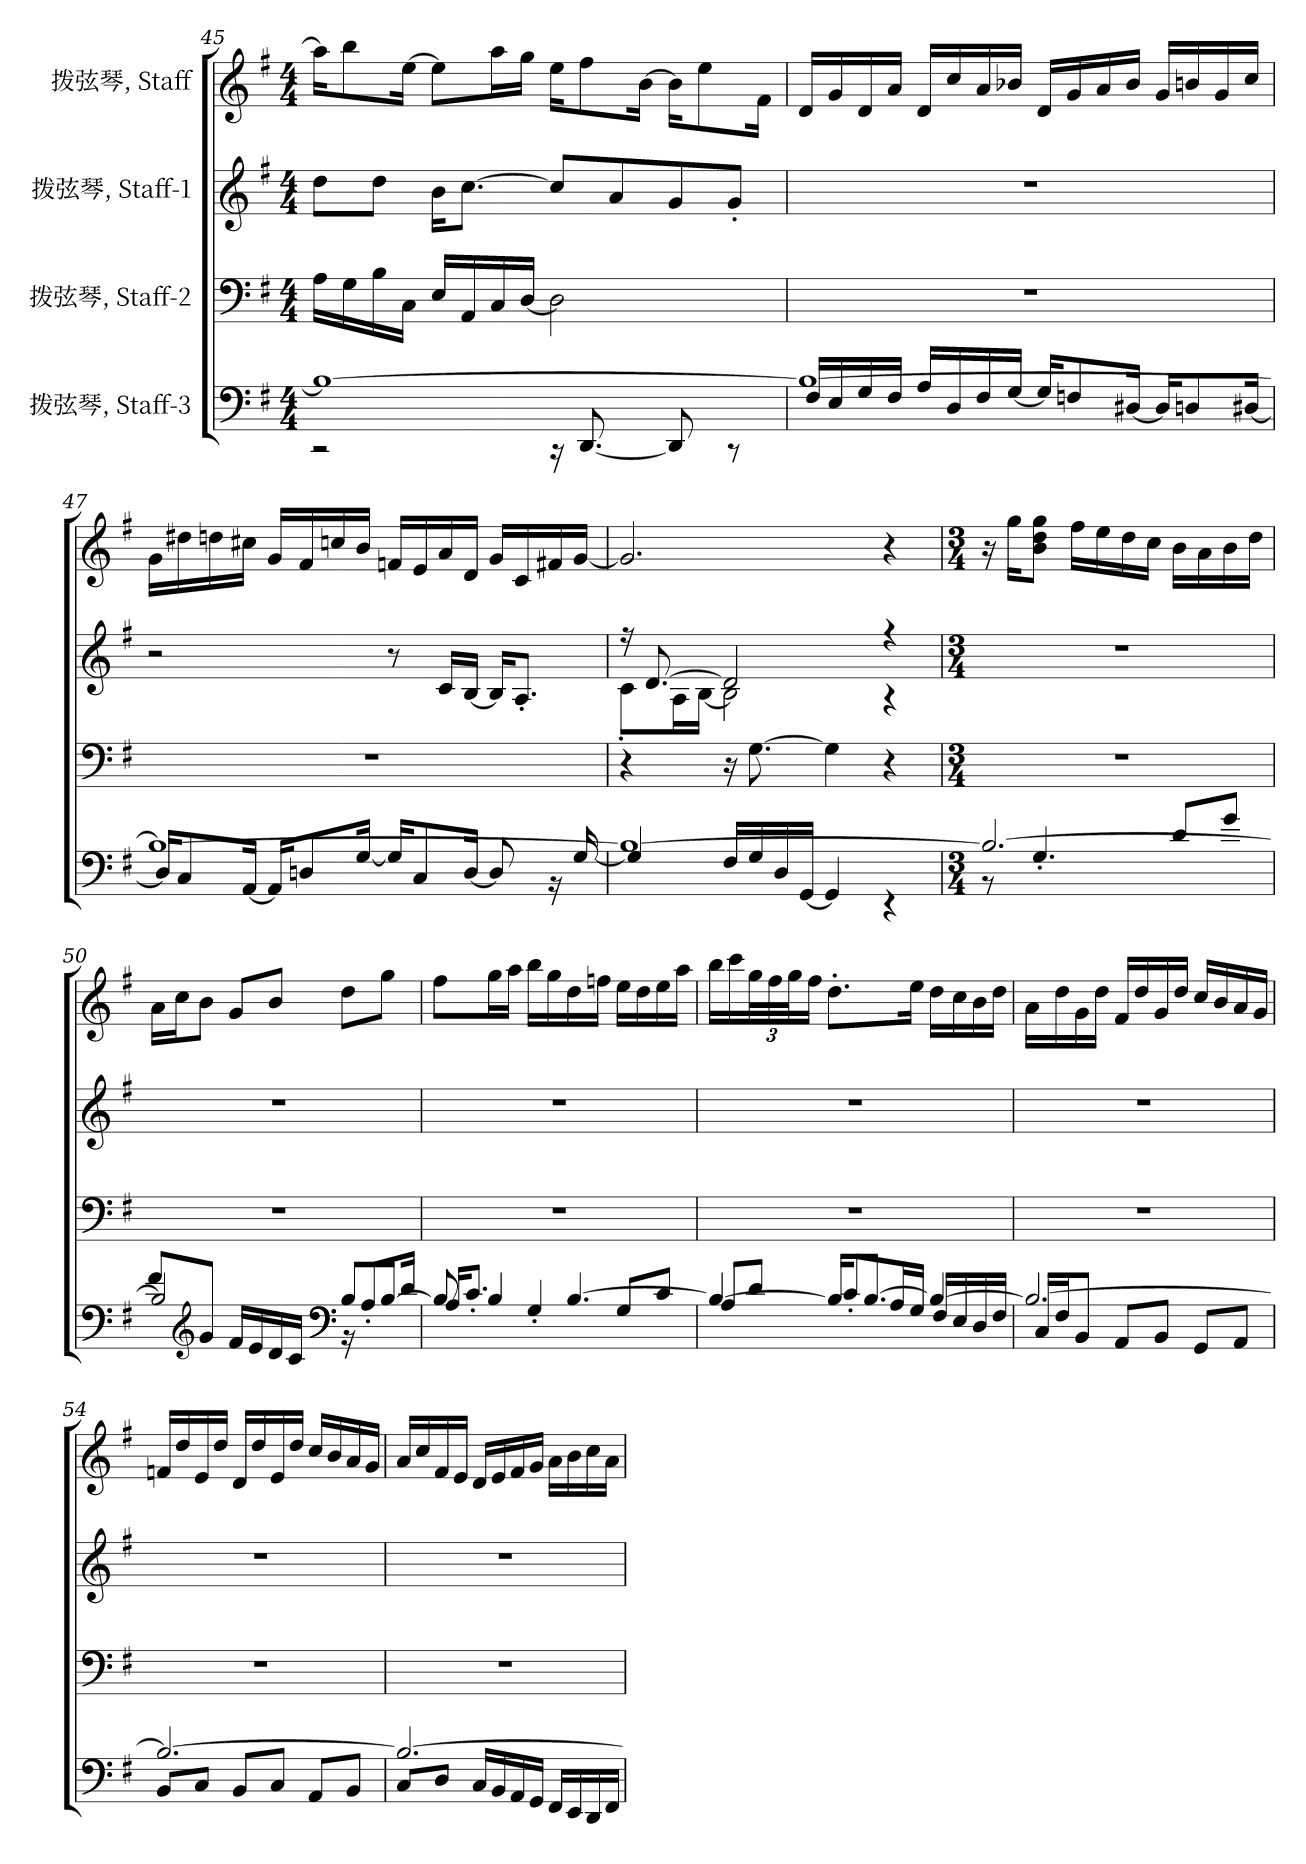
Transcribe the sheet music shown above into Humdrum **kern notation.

**kern	**kern	**kern	**kern
*part4	*part3	*part2	*part1
*staff4	*staff3	*staff2	*staff1
*I"拨弦琴, Staff-3	*I"拨弦琴, Staff-2	*I"拨弦琴, Staff-1	*I"拨弦琴, Staff
*clefF4	*clefF4	*clefG2	*clefG2
*k[f#]	*k[f#]	*k[f#]	*k[f#]
*M4/4	*M4/4	*M4/4	*M4/4
=45	=45	=45	=45
*^	*	*	*
1B_	2r	16A\LL	8dd\L	16aa\KL]
.	.	16G\	.	8bb\
.	.	16B\	8dd\J	.
.	.	16C\JJ	.	[16ee\Jk
.	.	16E/LL	16b\KL	8ee\L]
.	.	16AA/	[8.cc\J	.
.	.	16C/	.	16aa\L
.	.	[16D/JJ	.	16gg\JJ
.	16r	2D\]	8cc/L]	16ee\KL
.	[8.DD/	.	.	8ff#\
.	.	.	8a/	.
.	.	.	.	[16b\Jk
.	8DD/]	.	8g/	16b\KL]
.	.	.	.	8ee\
.	8r	.	8g'/J	.
.	.	.	.	16f#\Jk
!!LO:PB:g=z
=46	=46	=46	=46	=46
1B_	16F#/LL	1r	1r	16d/LL
.	16E/	.	.	16g/
.	16G/	.	.	16d/
.	16F#/JJ	.	.	16a/JJ
.	16A/LL	.	.	16d/LL
.	16D/	.	.	16cc/
.	16F#/	.	.	16a/
.	[16G/JJ	.	.	16b-X/JJ
.	16G/KL]	.	.	16d/LL
.	8Fn/	.	.	16g/
.	.	.	.	16a/
.	[16D#X/Jk	.	.	16b-/JJ
.	16D#/KL]	.	.	16g/LL
.	8Dn/	.	.	16bn/
.	.	.	.	16g/
.	[16D#X/Jk	.	.	16cc/JJ
=47	=47	=47	=47	=47
1B_	16D#/KL]	1r	2r	16g\LL
.	8C/	.	.	16dd#X\
.	.	.	.	16ddn\
.	[16AA/Jk	.	.	16cc#X\JJ
.	16AA/KL]	.	.	16g/LL
.	8Dn/	.	.	16f#/
.	.	.	.	16ccn/
.	[16G/Jk	.	.	16b/JJ
.	16G/KL]	.	8r	16fn/LL
.	8C/	.	.	16e/
.	.	.	16c/LL	16a/
.	[16D/Jk	.	[16B/JJ	16d/JJ
.	8D/]	.	16B/KL]	16g/LL
.	.	.	8.A'/J	16c/
.	16r	.	.	16f#X/
.	[16G/	.	.	[16g/JJ
!!LO:LB:g=z
=48	=48	=48	=48	=48
*	*	*	*^	*
1B_	4G/]	4r	16r	8c'\L	2.g/]
.	.	.	[8.d/	.	.
.	.	.	.	16A\L	.
.	.	.	.	[16B\JJ	.
.	16F#/LL	16r	2d/]	2B\]	.
.	16G/	[8.G\	.	.	.
.	16D/	.	.	.	.
.	[16GG/JJ	.	.	.	.
.	4GG/]	4G\]	.	.	.
.	4r	4r	4r	4r	4r
*	*	*	*v	*v	*
=49	=49	=49	=49	=49
*M3/4	*	*M3/4	*M3/4	*M3/4
2.B/_	8r	2.r	2.r	16r
*	*	*	*	*MM100
.	.	.	.	16gg\KL
.	4.G'/	.	.	8b\ 8dd\ 8gg\J
.	.	.	.	16ff#\LL
.	.	.	.	16ee\
.	.	.	.	16dd\
.	.	.	.	16cc\JJ
.	8d/L	.	.	16b\LL
.	.	.	.	16a\
.	8g/J	.	.	16b\
.	.	.	.	16dd\JJ
=50	=50	=50	=50	=50
2B/]	8f#/L	2.r	2.r	16a\LL
.	.	.	.	16cc\J
*clefG2	*	*	*	*
.	8g/J	.	.	8b\J
.	16f#/LL	.	.	8g/L
.	16e/	.	.	.
.	16d/	.	.	8b/J
.	16c/JJ	.	.	.
*clefF4	*	*	*	*
8B/L	16r	.	.	8dd\L
.	8A'/L	.	.	.
[8B/J	.	.	.	8gg\J
.	16d/Jk	.	.	.
!!LO:LB:g=z
=51	=51	=51	=51	=51
8B/]	16A/KL	2.r	2.r	8ff#\L
.	8.c'/J	.	.	.
4B/	.	.	.	16gg\L
.	.	.	.	16aa\JJ
.	4G'/	.	.	16bb\LL
.	.	.	.	16gg\
[4.B/	.	.	.	16dd\
.	.	.	.	16ffn\JJ
.	8G/L	.	.	16ee\LL
.	.	.	.	16dd\
.	8c/J	.	.	16ee\
.	.	.	.	16aa\JJ
=52	=52	=52	=52	=52
4B/_	8A/L	2.r	2.r	16bb\LL
.	.	.	.	16ccc\
*	*	*	*	*Xbrackettup
.	8d/J	.	.	48gg\L
.	.	.	.	48ff#\
.	.	.	.	48gg\J
.	.	.	.	16ff#\JJ
16B/KL]	8c'/L	.	.	8.dd'\L
[8.B/J	.	.	.	.
.	16A/L	.	.	.
.	16G/JJ	.	.	16ee\Jk
4B/_	16F#/LL	.	.	16dd\LL
.	16E/	.	.	16cc\
.	16D/	.	.	16b\
.	16F#/JJ	.	.	16dd\JJ
=53	=53	=53	=53	=53
2.B/_	16C/LL	2.r	2.r	16a\LL
.	16F#/J	.	.	16dd\
.	8BB/J	.	.	16g\
.	.	.	.	16dd\JJ
.	8AA/L	.	.	16f#/LL
.	.	.	.	16dd/
.	8BB/J	.	.	16g/
.	.	.	.	16dd/JJ
.	8GG/L	.	.	16cc/LL
.	.	.	.	16b/
.	8AA/J	.	.	16a/
.	.	.	.	16g/JJ
!!LO:PB:g=z
=54	=54	=54	=54	=54
2.B/_	8BB/L	2.r	2.r	16fn/LL
.	.	.	.	16dd/
.	8C/J	.	.	16e/
.	.	.	.	16dd/JJ
.	8BB/L	.	.	16d/LL
.	.	.	.	16dd/
.	8C/J	.	.	16e/
.	.	.	.	16dd/JJ
.	8AA/L	.	.	16cc/LL
.	.	.	.	16b/
.	8BB/J	.	.	16a/
.	.	.	.	16g/JJ
=55	=55	=55	=55	=55
2.B/_	8C/L	2.r	2.r	16a/LL
.	.	.	.	16cc/
.	8D/J	.	.	16f#/
.	.	.	.	16e/JJ
.	16C/LL	.	.	16d/LL
.	16BB/	.	.	16e/
.	16AA/	.	.	16f#/
.	16GG/JJ	.	.	16g/JJ
.	16FF#/LL	.	.	16a\LL
.	16EE/	.	.	16b\
.	16DD/	.	.	16cc\
.	16FF#/JJ	.	.	16a\JJ
*v	*v	*	*	*
=	=	=	=
*-	*-	*-	*-
